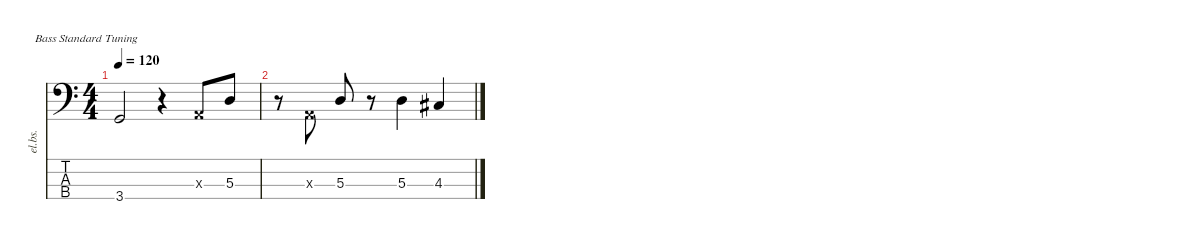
\defaultSystemsLayout 4
\hideDynamics
\bracketExtendMode nobrackets
\track ("Electric Bass" "el.bs.") {instrument electricbassfinger}
\staff {score tabs}
\tuning (G2 D2 A1 E1)
\ts (4 4)
\tempo 120
\clef f4
\ks c
3.4.2{dy mf beam Up} r.4{beam Down} 0.3{x}.8{beam Up} 5.3.8{beam Up} |
r.8{beam Down} 0.3{x}.8{beam Up} 5.3.8{beam Up} r.8{beam Down} 5.3.4{beam Down} 4.3{acc #}.4{beam Up}
